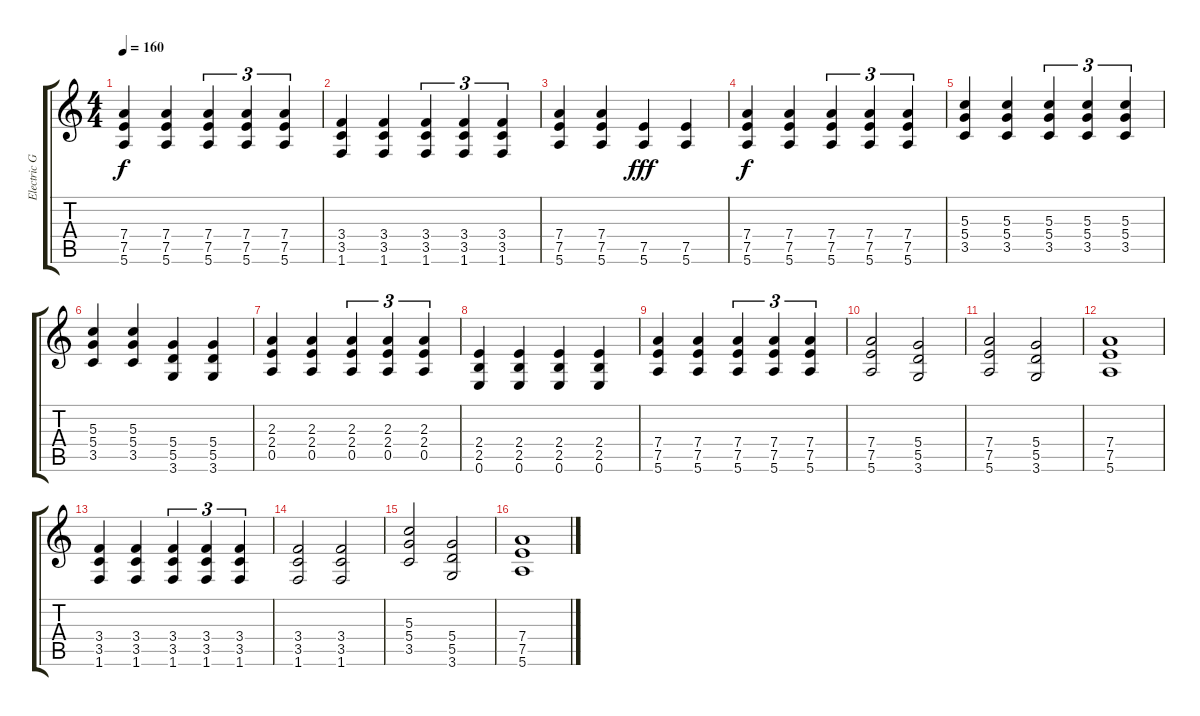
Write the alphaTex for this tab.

\track ("Electric Guitar (Rhythm)" "Electric G") {instrument distortionguitar}
\staff {score tabs}
\tuning (E4 B3 G3 D3 A2 E2) {hide}
\ts (4 4)
\tempo 160
\clef g2
\ks c
(7.4 7.5 5.6).4{dy f} (7.4 7.5 5.6).4 (7.4 7.5 5.6).4{tu (3 2)} (7.4 7.5 5.6).4{tu (3 2)} (7.4 7.5 5.6).4{tu (3 2)} |
(3.4 3.5 1.6).4 (3.4 3.5 1.6).4 (3.4 3.5 1.6).4{tu (3 2)} (3.4 3.5 1.6).4{tu (3 2)} (3.4 3.5 1.6).4{tu (3 2)} |
(7.4 7.5 5.6).4 (7.4 7.5 5.6).4 (7.5 5.6).4{dy fff} (7.5 5.6).4 |
(7.4 7.5 5.6).4{dy f} (7.4 7.5 5.6).4 (7.4 7.5 5.6).4{tu (3 2)} (7.4 7.5 5.6).4{tu (3 2)} (7.4 7.5 5.6).4{tu (3 2)} |
(5.3 5.4 3.5).4 (5.3 5.4 3.5).4 (5.3 5.4 3.5).4{tu (3 2)} (5.3 5.4 3.5).4{tu (3 2)} (5.3 5.4 3.5).4{tu (3 2)} |
(5.3 5.4 3.5).4 (5.3 5.4 3.5).4 (5.4 5.5 3.6).4 (5.4 5.5 3.6).4 |
(2.3 2.4 0.5).4 (2.3 2.4 0.5).4 (2.3 2.4 0.5).4{tu (3 2)} (2.3 2.4 0.5).4{tu (3 2)} (2.3 2.4 0.5).4{tu (3 2)} |
(2.4 2.5 0.6).4 (2.4 2.5 0.6).4 (2.4 2.5 0.6).4 (2.4 2.5 0.6).4 |
(7.4 7.5 5.6).4 (7.4 7.5 5.6).4 (7.4 7.5 5.6).4{tu (3 2)} (7.4 7.5 5.6).4{tu (3 2)} (7.4 7.5 5.6).4{tu (3 2)} |
(7.4 7.5 5.6).2 (5.4 5.5 3.6).2 |
(7.4 7.5 5.6).2 (5.4 5.5 3.6).2 |
(7.4 7.5 5.6).1 |
(3.4 3.5 1.6).4 (3.4 3.5 1.6).4 (3.4 3.5 1.6).4{tu (3 2)} (3.4 3.5 1.6).4{tu (3 2)} (3.4 3.5 1.6).4{tu (3 2)} |
(3.4 3.5 1.6).2 (3.4 3.5 1.6).2 |
(5.3 5.4 3.5).2 (5.4 5.5 3.6).2 |
(7.4 7.5 5.6).1
